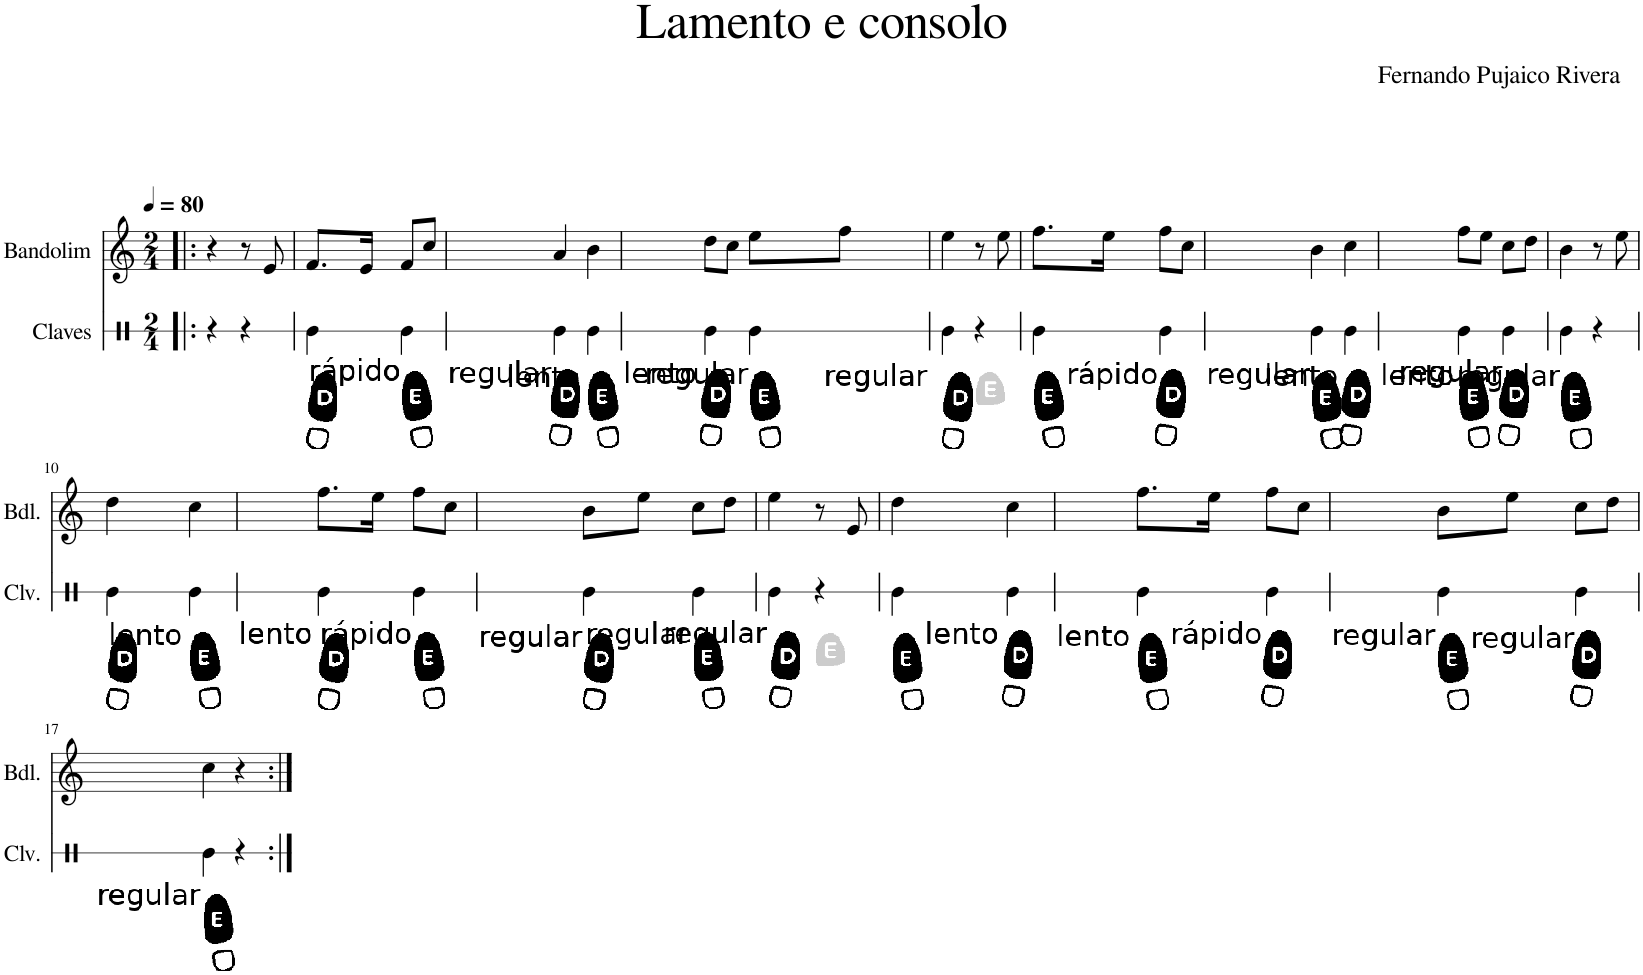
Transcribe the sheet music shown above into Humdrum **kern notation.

**kern	**kern
*part2	*part1
*staff2	*staff1
*I"Claves	*I"Bandolim
*I'Clv.	*I'Bdl.
*stria1	*
*clefX	*clefG2
*k[]	*k[]
*M2/4	*M2/4
*MM80	*MM80
=1!|:	=1!|:
4r	4r
4r	8r
.	8e/
=2	=2
4Re\	8.f/L
.	16e/Jk
4Re\	8f/L
.	8cc/J
=3	=3
4Re\	4a/
4Re\	4b\
=4	=4
4Re\	8dd\L
.	8cc\J
4Re\	8ee\L
.	8ff\J
=5	=5
4Re\	4ee\
4r	8r
.	8ee\
=6	=6
4Re\	8.ff\L
.	16ee\Jk
4Re\	8ff\L
.	8cc\J
=7	=7
4Re\	4b\
4Re\	4cc\
=8	=8
4Re\	8ff\L
.	8ee\J
4Re\	8cc\L
.	8dd\J
=9	=9
4Re\	4b\
4r	8r
.	8ee\
!!LO:LB:g=z
=10	=10
4Re\	4dd\
4Re\	4cc\
=11	=11
4Re\	8.ff\L
.	16ee\Jk
4Re\	8ff\L
.	8cc\J
=12	=12
4Re\	8b\L
.	8ee\J
4Re\	8cc\L
.	8dd\J
=13	=13
4Re\	4ee\
4r	8r
.	8e/
=14	=14
4Re\	4dd\
4Re\	4cc\
=15	=15
4Re\	8.ff\L
.	16ee\Jk
4Re\	8ff\L
.	8cc\J
=16	=16
4Re\	8b\L
.	8ee\J
4Re\	8cc\L
.	8dd\J
!!LO:LB:g=z
=17	=17
4Re\	4cc\
4r	4r
=:|!	=:|!
*-	*-
